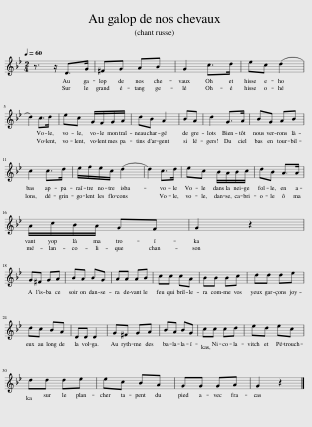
X:1
L:1/8
Q:1/4=60
M:2/4
I:linebreak $
K:Bb
V:1 treble
V:1
 z3/2 z/ D>G | ^FG AB | G2 c>d | ec (d2 |$ d2) c>d | %5
 ec G/F/G/A/ | dB A2 | BA | d2 G>A | BG AB |$ %10
 c2 c>d | e/f/e/c/ (d2 | d2) c>d | ec B/A/B/c/ | dB A>A |$ %15
 A/c/B/A/ GF | G2 z2 |$ G^F GA | BA BG | AA AB | %20
 cc cA | BB Bc | dd de |$ dc BA | DD D2 | %25
 G^F GA | BA BG | cc cd | ed ec |$ dd de | %30
 ec BA | GG GA | G2 z2 |] %33
